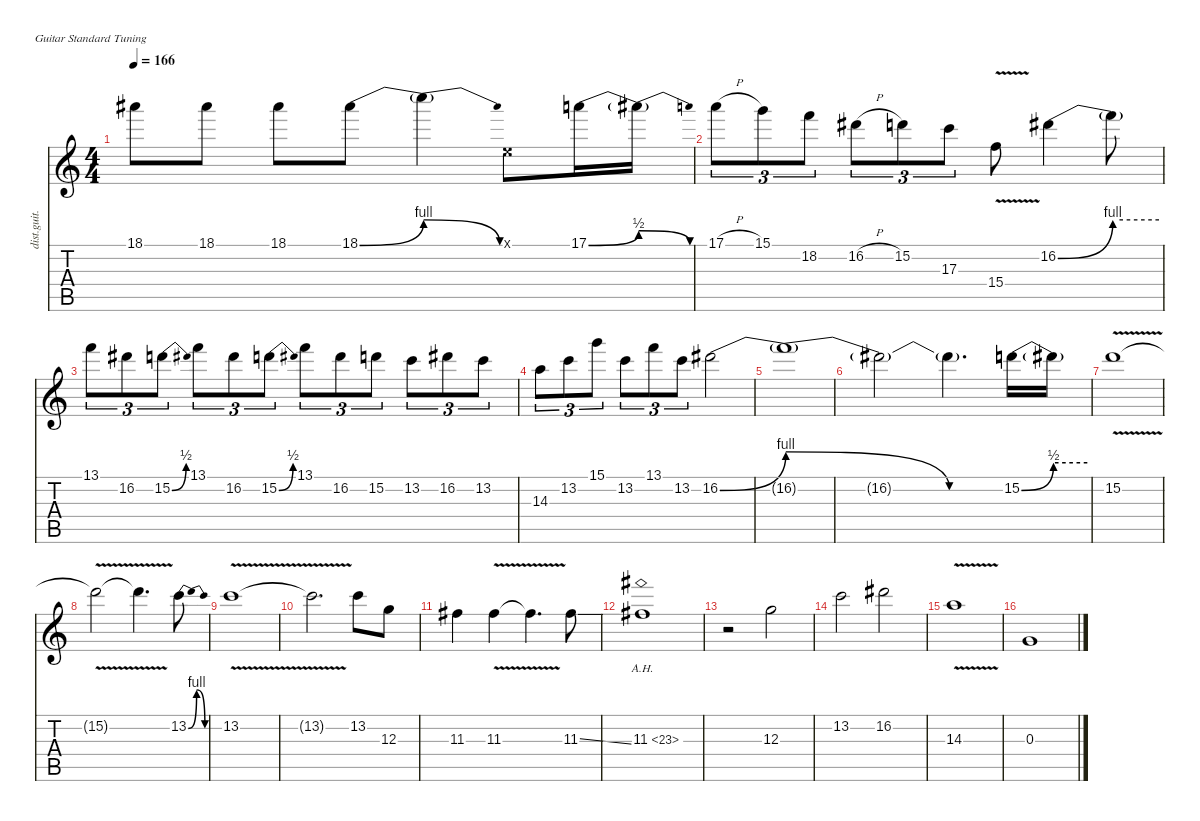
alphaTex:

\defaultSystemsLayout 4
\hideDynamics
\bracketExtendMode nobrackets
\otherSystemsTrackNameOrientation horizontal
\track ("Guitar 1 " "dist.guit.") {instrument distortionguitar}
\staff {score tabs}
\tuning (E4 B3 G3 D3 A2 E2)
\ts (4 4)
\tempo 166
\clef g2
\ks c
18.1{acc #}.8{dy fff beam Down} 18.1{acc #}.8{beam Down} 18.1{acc #}.8{beam Down} 18.1{be (bend 0 0 60 4) acc #}.8{beam Down} 18.1{be (release 0 4 60 0) t}.4{dy f beam Down} 0.1{x}.8{dy fff beam Down} 17.1{be (bend 0 0 60 2)}.16{beam Down} 17.1{be (release 0 2 60 0) t}.16{dy f beam Down} |
17.1{h}.8{tu (3 2) dy fff beam Down} 15.1.8{tu (3 2) beam Down} 18.2.8{tu (3 2) beam Down} 16.2{h acc #}.8{tu (3 2) beam Down} 15.2.8{tu (3 2) beam Down} 17.3.8{tu (3 2) beam Down} 15.4{v}.8{beam Down} 16.2{be (bend 0 0 60 4) acc #}.4{beam Down} 16.2{be (hold 0 4 60 4) t}.8{dy f beam Down} |
13.1.8{tu (3 2) dy fff beam Down} 16.2{acc #}.8{tu (3 2) beam Down} 15.2{be (bend 0 0 30 2)}.8{tu (3 2) beam Down} 13.1.8{tu (3 2) beam Down} 16.2{acc #}.8{tu (3 2) beam Down} 15.2{be (bend 0 0 30 2)}.8{tu (3 2) beam Down} 13.1.8{tu (3 2) beam Down} 16.2{acc #}.8{tu (3 2) beam Down} 15.2.8{tu (3 2) beam Down} 13.2.8{tu (3 2) beam Down} 16.2{acc #}.8{tu (3 2) beam Down} 13.2.8{tu (3 2) beam Down} |
14.3.8{tu (3 2) beam Down} 13.2.8{tu (3 2) beam Down} 15.1.8{tu (3 2) beam Down} 13.2.8{tu (3 2) beam Down} 13.1.8{tu (3 2) beam Down} 13.2.8{tu (3 2) beam Down} 16.2{be (bend 0 0 60 4) acc #}.2{beam Down} |
16.2{be (release 0 4 60 0) t}.1{dy f beam Down} |
16.2{t acc #}.2{beam Down} 16.2{be (hold 0 0 60 0) t acc #}.4{d beam Down} 15.2{be (bend 0 0 60 2)}.16{dy fff beam Down} 15.2{be (hold 0 2 60 2) t}.16{dy f beam Down} |
15.2{v}.1{dy fff beam Down} |
15.2{v t}.2{dy f beam Down} 15.2{v t}.4{d beam Down} 13.2{be (bendrelease 0 0 15 4 30 4 45 0)}.8{dy fff beam Down} |
13.2{v}.1{beam Down} |
13.2{v t}.2{d dy f beam Down} 13.2.8{dy fff beam Down} 12.3.8{beam Down} |
11.3{acc #}.4{beam Down} 11.3{v acc #}.4{beam Down} 11.3{v t acc #}.4{d dy f beam Down} 11.3{ss acc #}.8{dy fff beam Down} |
11.3{ah 12 acc #}.1{beam Down} |
r.2{beam Down} 12.3.2{beam Down} |
13.2.2{beam Down} 16.2{acc #}.2{beam Down} |
14.3{v}.1{beam Down} |
0.3.1{beam Up}
